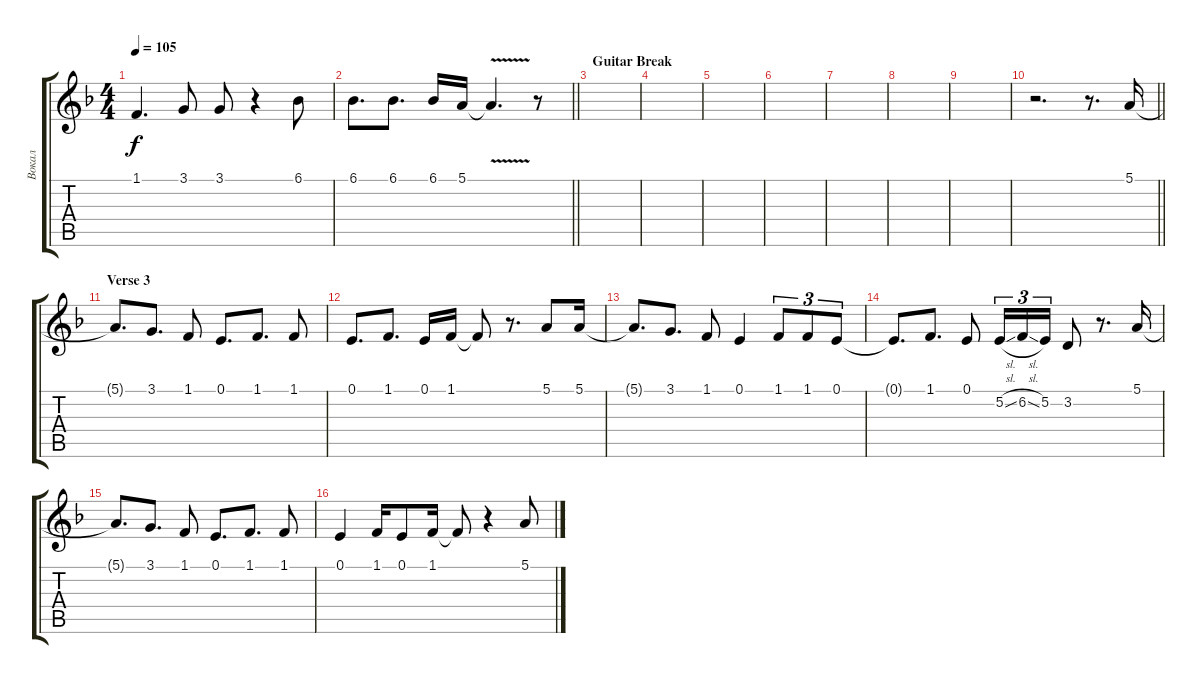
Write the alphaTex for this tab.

\track ("Вокал" "Вокал") {instrument trumpet}
\staff {score tabs}
\tuning (E4 B3 G3 D3 A2 D2) {hide}
\ts (4 4)
\tempo 105
\clef g2
\ks dminor
1.1.4{d dy f} 3.1.8 3.1.8 r.4 6.1.8 |
\barLineRight lightlight
6.1.8{d} 6.1.8{d} 6.1.16 5.1.16 5.1{v t}.4{d} r.8 |
\section ("" "Guitar Break")
|
|
|
|
|
|
|
\barLineRight lightlight
r.2{d} r.8{d} 5.1.16 |
\section ("" "Verse 3")
5.1{t}.8{d} 3.1.8{d} 1.1.8 0.1.8{d} 1.1.8{d} 1.1.8 |
0.1.8{d} 1.1.8{d} 0.1.16 1.1.16 1.1{t}.8 r.8{d} 5.1.8 5.1.16 |
5.1{t}.8{d} 3.1.8{d} 1.1.8 0.1.4 1.1.8{tu (3 2)} 1.1.8{tu (3 2)} 0.1.8{tu (3 2)} |
0.1{t}.8{d} 1.1.8{d} 0.1.8 5.2{sl}.16{tu (3 2)} 6.2{sl}.16{tu (3 2)} 5.2.16{tu (3 2)} 3.2.8 r.8{d} 5.1.16 |
5.1{t}.8{d} 3.1.8{d} 1.1.8 0.1.8{d} 1.1.8{d} 1.1.8 |
0.1.4 1.1.16 0.1.8 1.1.16 1.1{t}.8 r.4 5.1.8
